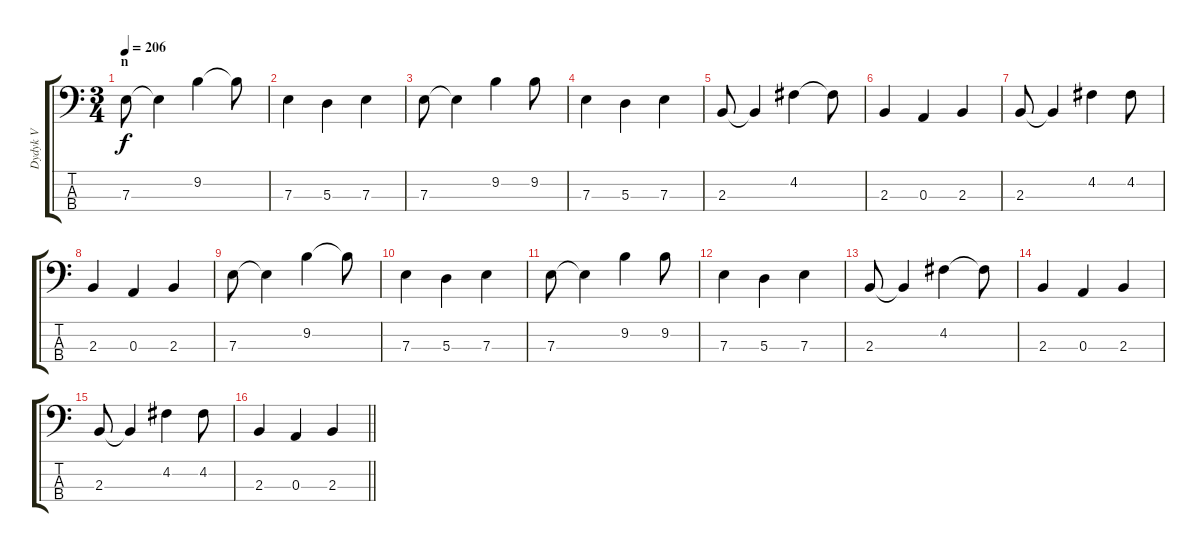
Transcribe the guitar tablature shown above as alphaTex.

\track ("Dydyk V" "Dydyk V") {instrument acousticbass}
\staff {score tabs}
\tuning (G2 D2 A1 E1) {hide}
\ts (3 4)
\section ("" "n")
\tempo 206
\clef f4
\ks c
7.3.8{dy f} 7.3{t}.4 9.2.4 9.2{t}.8 |
7.3.4 5.3.4 7.3.4 |
7.3.8 7.3{t}.4 9.2.4 9.2.8 |
7.3.4 5.3.4 7.3.4 |
2.3.8 2.3{t}.4 4.2.4 4.2{t}.8 |
2.3.4 0.3.4 2.3.4 |
2.3.8 2.3{t}.4 4.2.4 4.2.8 |
2.3.4 0.3.4 2.3.4 |
7.3.8 7.3{t}.4 9.2.4 9.2{t}.8 |
7.3.4 5.3.4 7.3.4 |
7.3.8 7.3{t}.4 9.2.4 9.2.8 |
7.3.4 5.3.4 7.3.4 |
2.3.8 2.3{t}.4 4.2.4 4.2{t}.8 |
2.3.4 0.3.4 2.3.4 |
2.3.8 2.3{t}.4 4.2.4 4.2.8 |
\barLineRight lightlight
2.3.4 0.3.4 2.3.4
